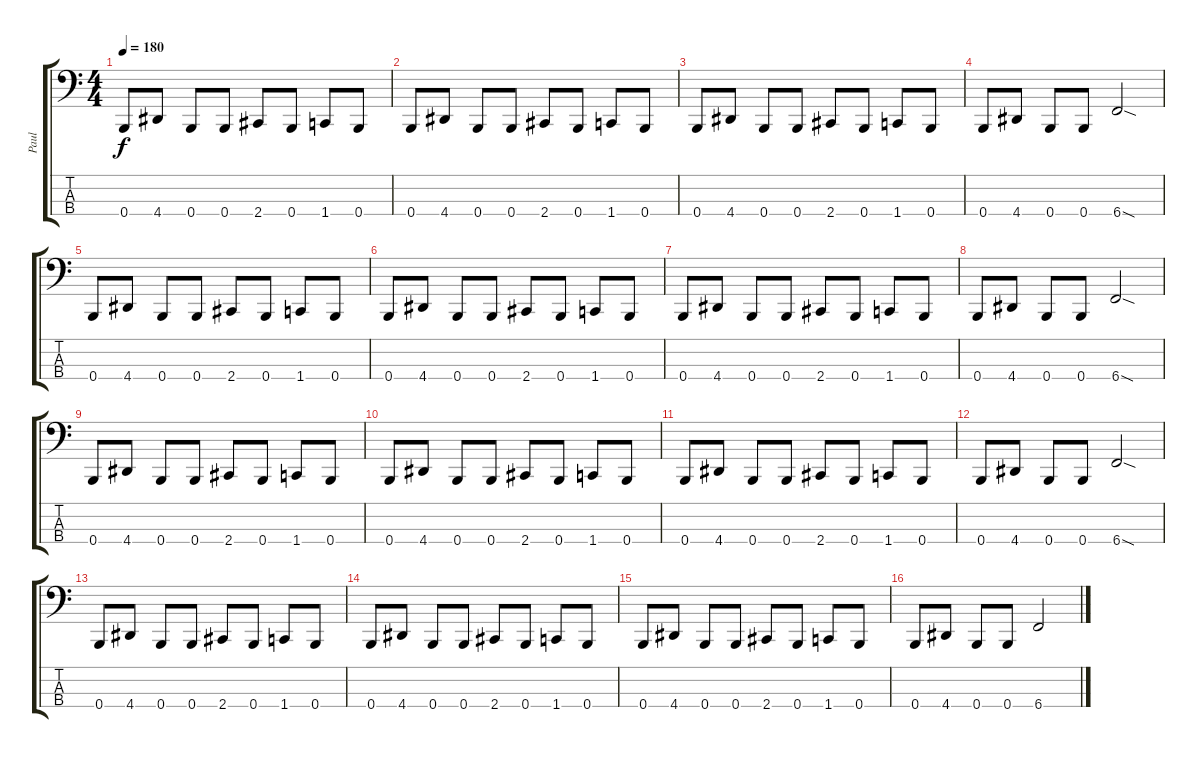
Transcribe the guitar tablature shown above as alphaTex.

\track ("Paul" "Paul") {instrument electricbassfinger}
\staff {score tabs}
\tuning (E2 B1 Gb1 B0) {hide}
\ts (4 4)
\tempo 180
\clef f4
\ks c
0.4.8{dy f} 4.4.8 0.4.8 0.4.8 2.4.8 0.4.8 1.4.8 0.4.8 |
0.4.8 4.4.8 0.4.8 0.4.8 2.4.8 0.4.8 1.4.8 0.4.8 |
0.4.8 4.4.8 0.4.8 0.4.8 2.4.8 0.4.8 1.4.8 0.4.8 |
0.4.8 4.4.8 0.4.8 0.4.8 6.4{sod}.2 |
0.4.8 4.4.8 0.4.8 0.4.8 2.4.8 0.4.8 1.4.8 0.4.8 |
0.4.8 4.4.8 0.4.8 0.4.8 2.4.8 0.4.8 1.4.8 0.4.8 |
0.4.8 4.4.8 0.4.8 0.4.8 2.4.8 0.4.8 1.4.8 0.4.8 |
0.4.8 4.4.8 0.4.8 0.4.8 6.4{sod}.2 |
0.4.8 4.4.8 0.4.8 0.4.8 2.4.8 0.4.8 1.4.8 0.4.8 |
0.4.8 4.4.8 0.4.8 0.4.8 2.4.8 0.4.8 1.4.8 0.4.8 |
0.4.8 4.4.8 0.4.8 0.4.8 2.4.8 0.4.8 1.4.8 0.4.8 |
0.4.8 4.4.8 0.4.8 0.4.8 6.4{sod}.2 |
0.4.8 4.4.8 0.4.8 0.4.8 2.4.8 0.4.8 1.4.8 0.4.8 |
0.4.8 4.4.8 0.4.8 0.4.8 2.4.8 0.4.8 1.4.8 0.4.8 |
0.4.8 4.4.8 0.4.8 0.4.8 2.4.8 0.4.8 1.4.8 0.4.8 |
0.4.8 4.4.8 0.4.8 0.4.8 6.4.2
